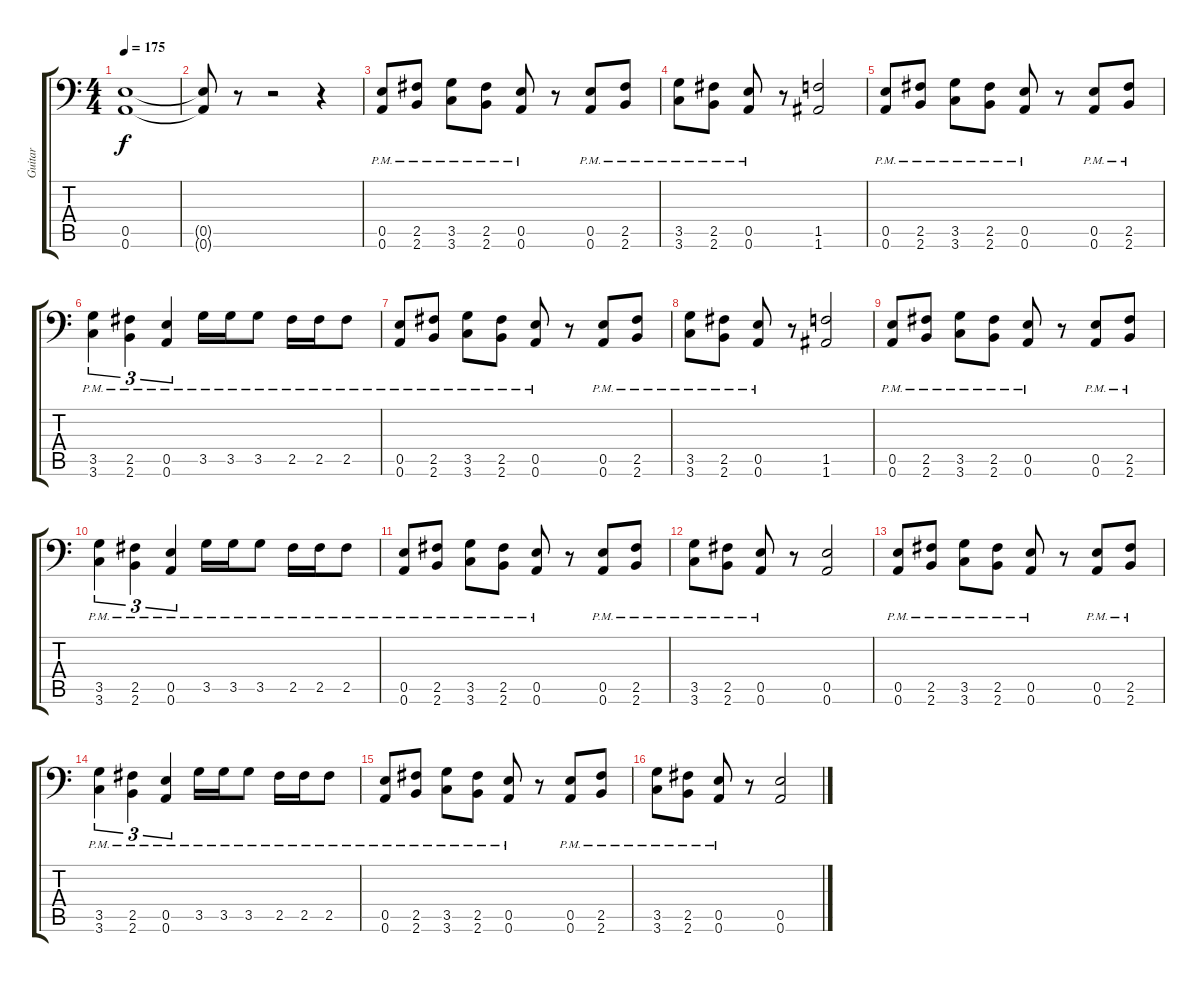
\track ("Guitar" "Guitar") {instrument distortionguitar}
\staff {score tabs}
\tuning (B3 Gb3 D3 A2 E2 A1) {hide}
\ts (4 4)
\tempo 175
\clef f4
\ks c
(0.5{t} 0.6{t}).1{dy f} |
(0.5{t} 0.6{t}).8 r.8 r.2 r.4 |
(0.5{pm} 0.6{pm}).8 (2.5{pm} 2.6{pm}).8 (3.5{pm} 3.6{pm}).8 (2.5{pm} 2.6{pm}).8 (0.5{pm} 0.6{pm}).8 r.8 (0.5{pm} 0.6{pm}).8 (2.5{pm} 2.6{pm}).8 |
(3.5{pm} 3.6{pm}).8 (2.5{pm} 2.6{pm}).8 (0.5{pm} 0.6{pm}).8 r.8 (1.5 1.6).2 |
(0.5{pm} 0.6{pm}).8 (2.5{pm} 2.6{pm}).8 (3.5{pm} 3.6{pm}).8 (2.5{pm} 2.6{pm}).8 (0.5{pm} 0.6{pm}).8 r.8 (0.5{pm} 0.6{pm}).8 (2.5{pm} 2.6{pm}).8 |
(3.5{pm} 3.6{pm}).4{tu (3 2)} (2.5{pm} 2.6{pm}).4{tu (3 2)} (0.5{pm} 0.6{pm}).4{tu (3 2)} 3.5{pm}.16 3.5{pm}.16 3.5{pm}.8 2.5{pm}.16 2.5{pm}.16 2.5{pm}.8 |
(0.5{pm} 0.6{pm}).8 (2.5{pm} 2.6{pm}).8 (3.5{pm} 3.6{pm}).8 (2.5{pm} 2.6{pm}).8 (0.5{pm} 0.6{pm}).8 r.8 (0.5{pm} 0.6{pm}).8 (2.5{pm} 2.6{pm}).8 |
(3.5{pm} 3.6{pm}).8 (2.5{pm} 2.6{pm}).8 (0.5{pm} 0.6{pm}).8 r.8 (1.5 1.6).2 |
(0.5{pm} 0.6{pm}).8 (2.5{pm} 2.6{pm}).8 (3.5{pm} 3.6{pm}).8 (2.5{pm} 2.6{pm}).8 (0.5{pm} 0.6{pm}).8 r.8 (0.5{pm} 0.6{pm}).8 (2.5{pm} 2.6{pm}).8 |
(3.5{pm} 3.6{pm}).4{tu (3 2)} (2.5{pm} 2.6{pm}).4{tu (3 2)} (0.5{pm} 0.6{pm}).4{tu (3 2)} 3.5{pm}.16 3.5{pm}.16 3.5{pm}.8 2.5{pm}.16 2.5{pm}.16 2.5{pm}.8 |
(0.5{pm} 0.6{pm}).8 (2.5{pm} 2.6{pm}).8 (3.5{pm} 3.6{pm}).8 (2.5{pm} 2.6{pm}).8 (0.5{pm} 0.6{pm}).8 r.8 (0.5{pm} 0.6{pm}).8 (2.5{pm} 2.6{pm}).8 |
(3.5{pm} 3.6{pm}).8 (2.5{pm} 2.6{pm}).8 (0.5{pm} 0.6{pm}).8 r.8 (0.5 0.6).2 |
(0.5{pm} 0.6{pm}).8 (2.5{pm} 2.6{pm}).8 (3.5{pm} 3.6{pm}).8 (2.5{pm} 2.6{pm}).8 (0.5{pm} 0.6{pm}).8 r.8 (0.5{pm} 0.6{pm}).8 (2.5{pm} 2.6{pm}).8 |
(3.5{pm} 3.6{pm}).4{tu (3 2)} (2.5{pm} 2.6{pm}).4{tu (3 2)} (0.5{pm} 0.6{pm}).4{tu (3 2)} 3.5{pm}.16 3.5{pm}.16 3.5{pm}.8 2.5{pm}.16 2.5{pm}.16 2.5{pm}.8 |
(0.5{pm} 0.6{pm}).8 (2.5{pm} 2.6{pm}).8 (3.5{pm} 3.6{pm}).8 (2.5{pm} 2.6{pm}).8 (0.5{pm} 0.6{pm}).8 r.8 (0.5{pm} 0.6{pm}).8 (2.5{pm} 2.6{pm}).8 |
(3.5{pm} 3.6{pm}).8 (2.5{pm} 2.6{pm}).8 (0.5{pm} 0.6{pm}).8 r.8 (0.5 0.6).2
